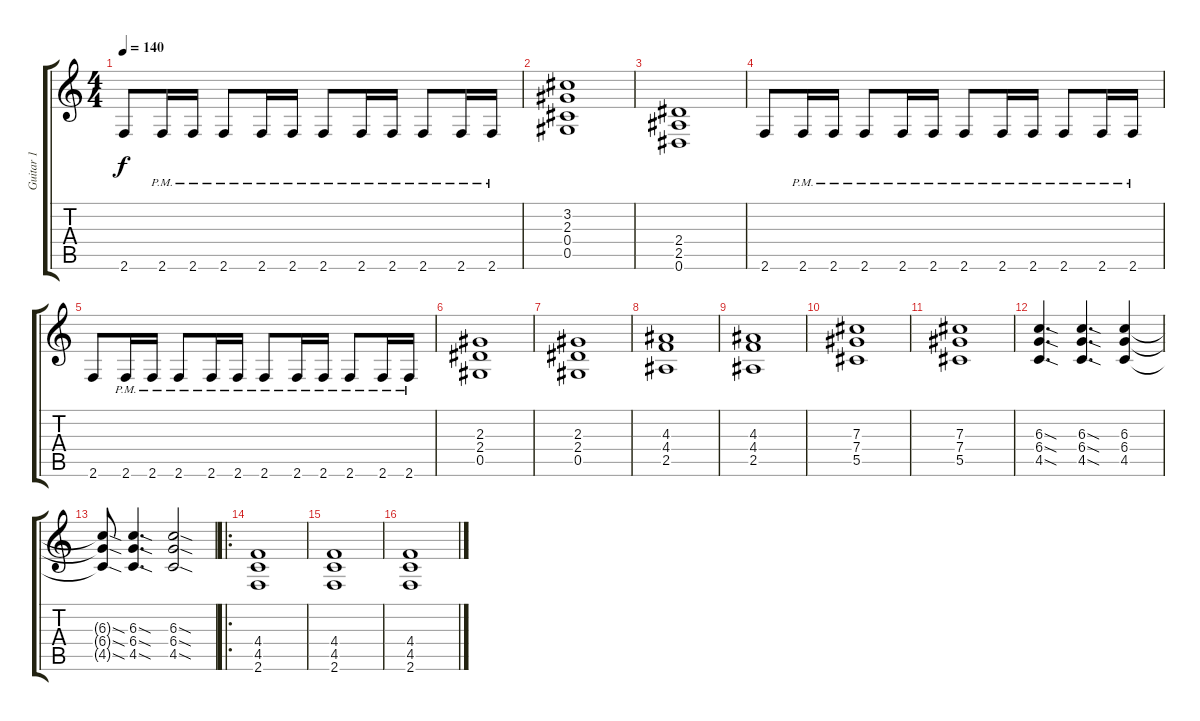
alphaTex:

\track ("Guitar 1" "Guitar 1") {instrument overdrivenguitar}
\staff {score tabs}
\tuning (Eb4 Bb3 Gb3 Db3 Ab2 Eb2) {hide}
\ts (4 4)
\tempo 140
\clef g2
\ks c
2.6.8{dy f} 2.6{pm}.16 2.6{pm}.16 2.6{pm}.8 2.6{pm}.16 2.6{pm}.16 2.6{pm}.8 2.6{pm}.16 2.6{pm}.16 2.6{pm}.8 2.6{pm}.16 2.6{pm}.16 |
(3.2 2.3 0.4 0.5).1 |
(2.4 2.5 0.6).1 |
2.6.8 2.6{pm}.16 2.6{pm}.16 2.6{pm}.8 2.6{pm}.16 2.6{pm}.16 2.6{pm}.8 2.6{pm}.16 2.6{pm}.16 2.6{pm}.8 2.6{pm}.16 2.6{pm}.16 |
2.6.8 2.6{pm}.16 2.6{pm}.16 2.6{pm}.8 2.6{pm}.16 2.6{pm}.16 2.6{pm}.8 2.6{pm}.16 2.6{pm}.16 2.6{pm}.8 2.6{pm}.16 2.6{pm}.16 |
(2.3 2.4 0.5).1 |
(2.3 2.4 0.5).1 |
(4.3 4.4 2.5).1 |
(4.3 4.4 2.5).1 |
(7.3 7.4 5.5).1 |
(7.3 7.4 5.5).1 |
(6.3{sod} 6.4{sod} 4.5{sod}).4{d} (6.3{sod} 6.4{sod} 4.5{sod}).4{d} (6.3 6.4 4.5).4 |
(6.3{sod t} 6.4{sod t} 4.5{sod t}).8 (6.3{sod} 6.4{sod} 4.5{sod}).4{d} (6.3{sod} 6.4{sod} 4.5{sod}).2 |
\ro
(4.4 4.5 2.6).1 |
(4.4 4.5 2.6).1 |
(4.4 4.5 2.6).1
